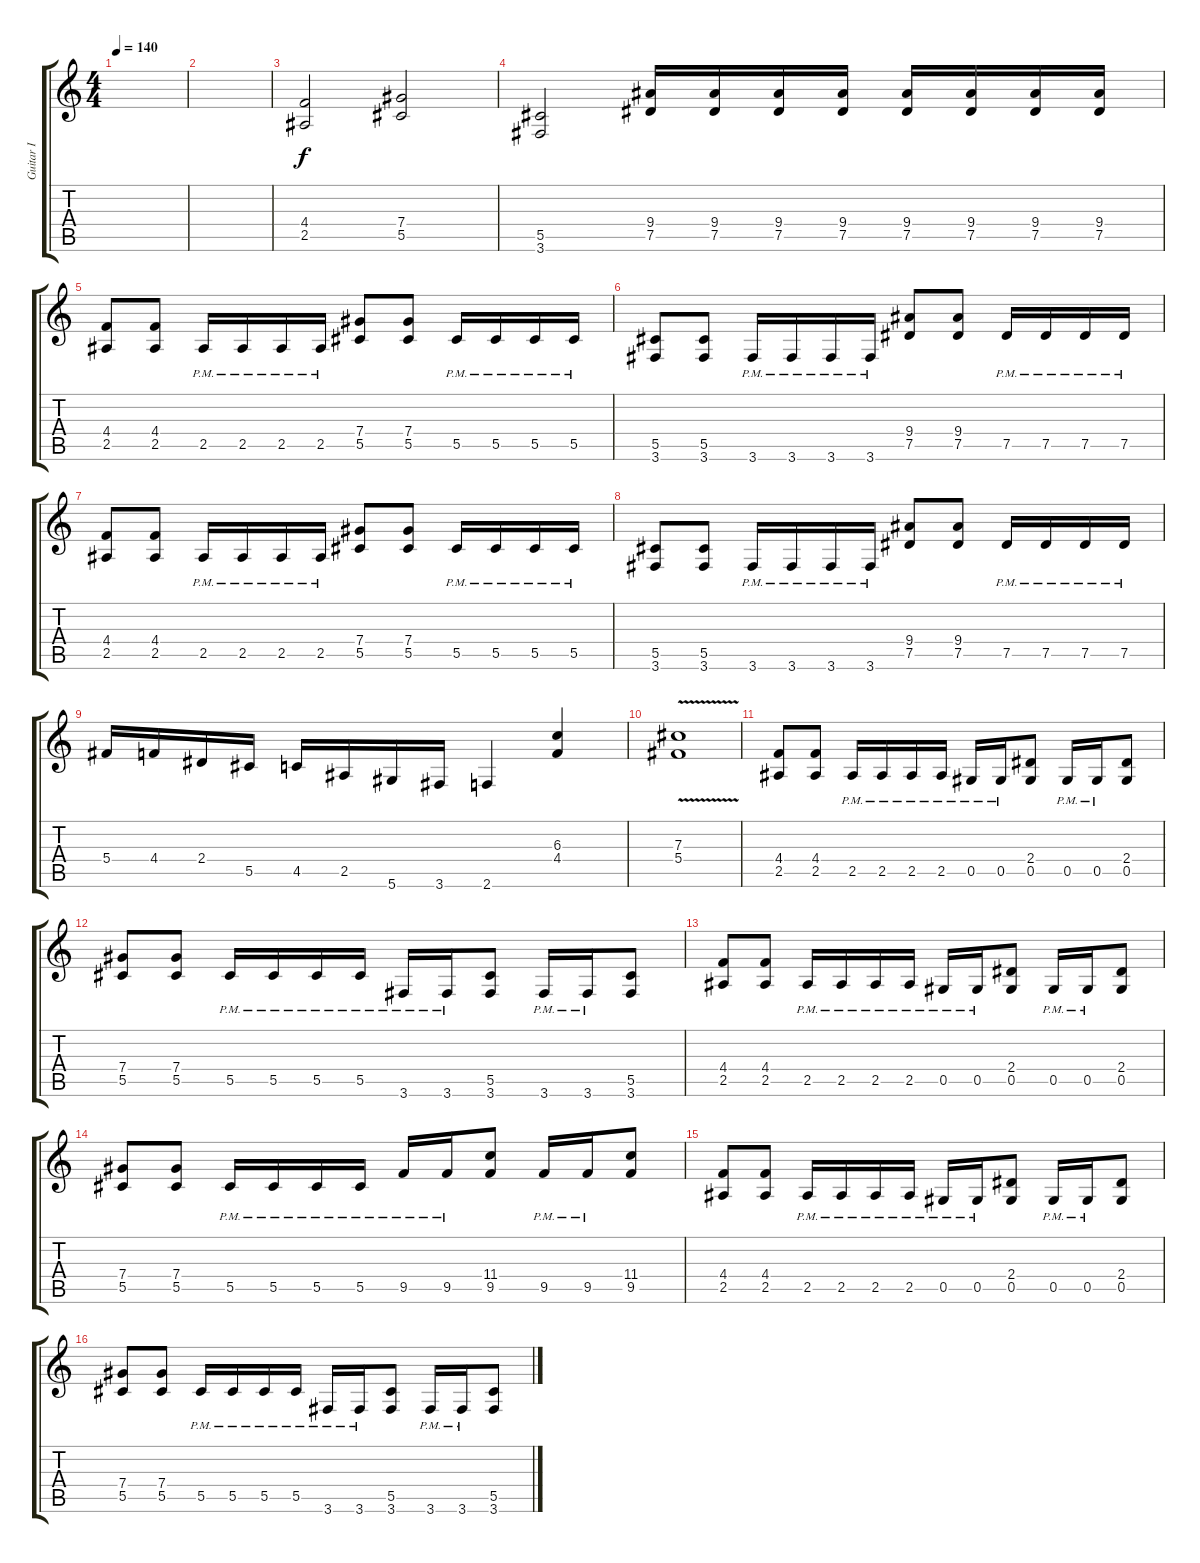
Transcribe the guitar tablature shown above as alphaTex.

\track ("Guitar I" "Guitar I") {instrument distortionguitar}
\staff {score tabs}
\tuning (Eb4 Bb3 Gb3 Db3 Ab2 Eb2) {hide}
\ts (4 4)
\tempo 140
\clef g2
\ks c
|
|
(4.4 2.5).2 (7.4 5.5).2 |
(5.5 3.6).2 (9.4 7.5).16 (9.4 7.5).16 (9.4 7.5).16 (9.4 7.5).16 (9.4 7.5).16 (9.4 7.5).16 (9.4 7.5).16 (9.4 7.5).16 |
(4.4 2.5).8 (4.4 2.5).8 2.5{pm}.16 2.5{pm}.16 2.5{pm}.16 2.5{pm}.16 (7.4 5.5).8 (7.4 5.5).8 5.5{pm}.16 5.5{pm}.16 5.5{pm}.16 5.5{pm}.16 |
(5.5 3.6).8 (5.5 3.6).8 3.6{pm}.16 3.6{pm}.16 3.6{pm}.16 3.6{pm}.16 (9.4 7.5).8 (9.4 7.5).8 7.5{pm}.16 7.5{pm}.16 7.5{pm}.16 7.5{pm}.16 |
(4.4 2.5).8 (4.4 2.5).8 2.5{pm}.16 2.5{pm}.16 2.5{pm}.16 2.5{pm}.16 (7.4 5.5).8 (7.4 5.5).8 5.5{pm}.16 5.5{pm}.16 5.5{pm}.16 5.5{pm}.16 |
(5.5 3.6).8 (5.5 3.6).8 3.6{pm}.16 3.6{pm}.16 3.6{pm}.16 3.6{pm}.16 (9.4 7.5).8 (9.4 7.5).8 7.5{pm}.16 7.5{pm}.16 7.5{pm}.16 7.5{pm}.16 |
5.4.16 4.4.16 2.4.16 5.5.16 4.5.16 2.5.16 5.6.16 3.6.16 2.6.4 (6.3 4.4).4 |
(7.3{v} 5.4).1 |
(4.4 2.5).8 (4.4 2.5).8 2.5{pm}.16 2.5{pm}.16 2.5{pm}.16 2.5{pm}.16 0.5{pm}.16 0.5{pm}.16 (2.4 0.5).8 0.5{pm}.16 0.5{pm}.16 (2.4 0.5).8 |
(7.4 5.5).8 (7.4 5.5).8 5.5{pm}.16 5.5{pm}.16 5.5{pm}.16 5.5{pm}.16 3.6{pm}.16 3.6{pm}.16 (5.5 3.6).8 3.6{pm}.16 3.6{pm}.16 (5.5 3.6).8 |
(4.4 2.5).8 (4.4 2.5).8 2.5{pm}.16 2.5{pm}.16 2.5{pm}.16 2.5{pm}.16 0.5{pm}.16 0.5{pm}.16 (2.4 0.5).8 0.5{pm}.16 0.5{pm}.16 (2.4 0.5).8 |
(7.4 5.5).8 (7.4 5.5).8 5.5{pm}.16 5.5{pm}.16 5.5{pm}.16 5.5{pm}.16 9.5{pm}.16 9.5{pm}.16 (11.4 9.5).8 9.5{pm}.16 9.5{pm}.16 (11.4 9.5).8 |
(4.4 2.5).8 (4.4 2.5).8 2.5{pm}.16 2.5{pm}.16 2.5{pm}.16 2.5{pm}.16 0.5{pm}.16 0.5{pm}.16 (2.4 0.5).8 0.5{pm}.16 0.5{pm}.16 (2.4 0.5).8 |
(7.4 5.5).8 (7.4 5.5).8 5.5{pm}.16 5.5{pm}.16 5.5{pm}.16 5.5{pm}.16 3.6{pm}.16 3.6{pm}.16 (5.5 3.6).8 3.6{pm}.16 3.6{pm}.16 (5.5 3.6).8
